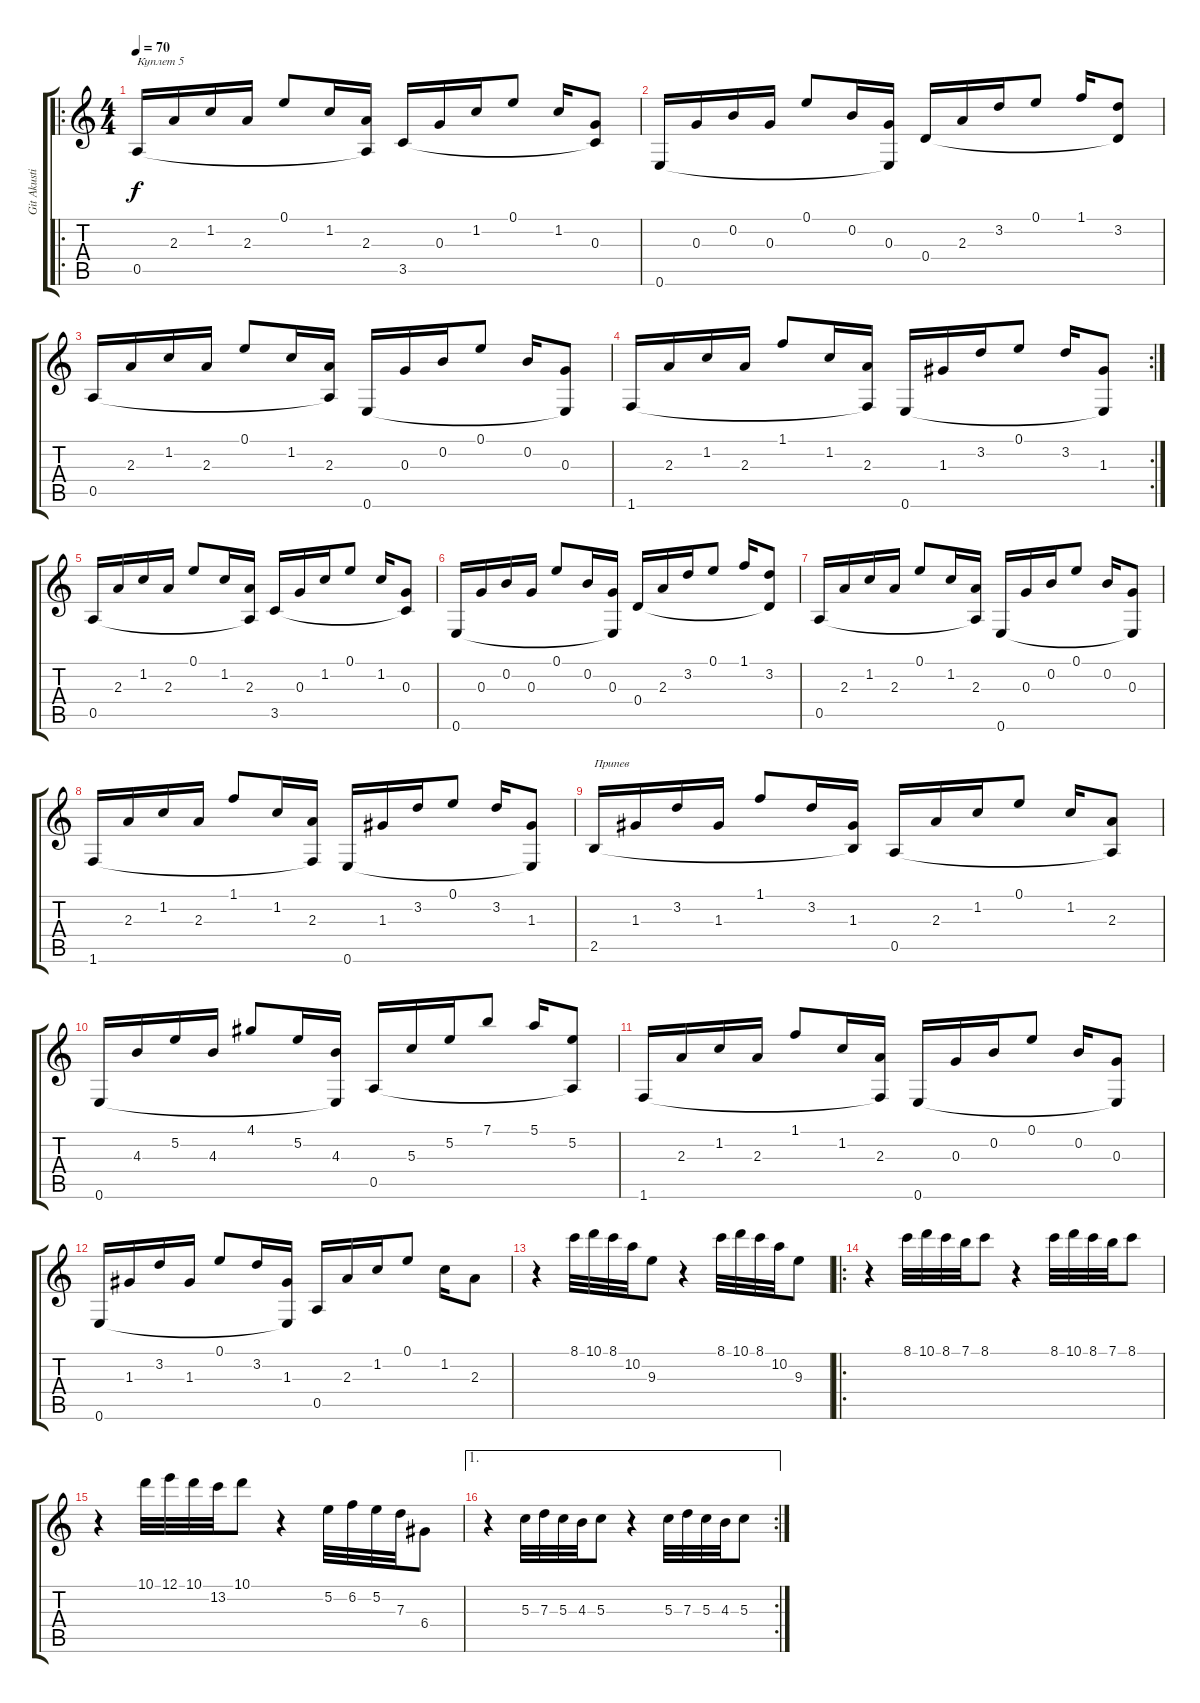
\track ("Git Akustik" "Git Akusti") {instrument acousticguitarsteel}
\staff {score tabs}
\tuning (E4 B3 G3 D3 A2 E2) {hide}
\ro
\ts (4 4)
\tempo 70
\clef g2
\ks aminor
0.5.16{txt "Куплет 5" dy f} 2.3.16 1.2.16 2.3.16 0.1.8 1.2.16 (2.3 0.5{t}).16 3.5.16 0.3.16 1.2.16 0.1.8 1.2.16 (0.3 3.5{t}).8 |
0.6.16 0.3.16 0.2.16 0.3.16 0.1.8 0.2.16 (0.3 0.6{t}).16 0.4.16 2.3.16 3.2.16 0.1.8 1.1.16 (3.2 0.4{t}).8 |
0.5.16 2.3.16 1.2.16 2.3.16 0.1.8 1.2.16 (2.3 0.5{t}).16 0.6.16 0.3.16 0.2.16 0.1.8 0.2.16 (0.3 0.6{t}).8 |
\rc 2
1.6.16 2.3.16 1.2.16 2.3.16 1.1.8 1.2.16 (2.3 1.6{t}).16 0.6.16 1.3.16 3.2.16 0.1.8 3.2.16 (1.3 0.6{t}).8 |
0.5.16 2.3.16 1.2.16 2.3.16 0.1.8 1.2.16 (2.3 0.5{t}).16 3.5.16 0.3.16 1.2.16 0.1.8 1.2.16 (0.3 3.5{t}).8 |
0.6.16 0.3.16 0.2.16 0.3.16 0.1.8 0.2.16 (0.3 0.6{t}).16 0.4.16 2.3.16 3.2.16 0.1.8 1.1.16 (3.2 0.4{t}).8 |
0.5.16 2.3.16 1.2.16 2.3.16 0.1.8 1.2.16 (2.3 0.5{t}).16 0.6.16 0.3.16 0.2.16 0.1.8 0.2.16 (0.3 0.6{t}).8 |
1.6.16 2.3.16 1.2.16 2.3.16 1.1.8 1.2.16 (2.3 1.6{t}).16 0.6.16 1.3.16 3.2.16 0.1.8 3.2.16 (1.3 0.6{t}).8 |
2.5.16{txt "Припев "} 1.3.16 3.2.16 1.3.16 1.1.8 3.2.16 (1.3 2.5{t}).16 0.5.16 2.3.16 1.2.16 0.1.8 1.2.16 (2.3 0.5{t}).8 |
0.6.16 4.3.16 5.2.16 4.3.16 4.1.8 5.2.16 (4.3 0.6{t}).16 0.5.16 5.3.16 5.2.16 7.1.8 5.1.16 (5.2 0.5{t}).8 |
1.6.16 2.3.16 1.2.16 2.3.16 1.1.8 1.2.16 (2.3 1.6{t}).16 0.6.16 0.3.16 0.2.16 0.1.8 0.2.16 (0.3 0.6{t}).8 |
0.6.16 1.3.16 3.2.16 1.3.16 0.1.8 3.2.16 (1.3 0.6{t}).16 0.5.16 2.3.16 1.2.16 0.1.8 1.2.16 2.3.8 |
r.4 8.1.32 10.1.32 8.1.32 10.2.32 9.3.8 r.4 8.1.32 10.1.32 8.1.32 10.2.32 9.3.8 |
\ro
r.4 8.1.32 10.1.32 8.1.32 7.1.32 8.1.8 r.4 8.1.32 10.1.32 8.1.32 7.1.32 8.1.8 |
r.4 10.1.32 12.1.32 10.1.32 13.2.32 10.1.8 r.4 5.2.32 6.2.32 5.2.32 7.3.32 6.4.8 |
\ae 1
\rc 2
r.4 5.3.32 7.3.32 5.3.32 4.3.32 5.3.8 r.4 5.3.32 7.3.32 5.3.32 4.3.32 5.3.8
